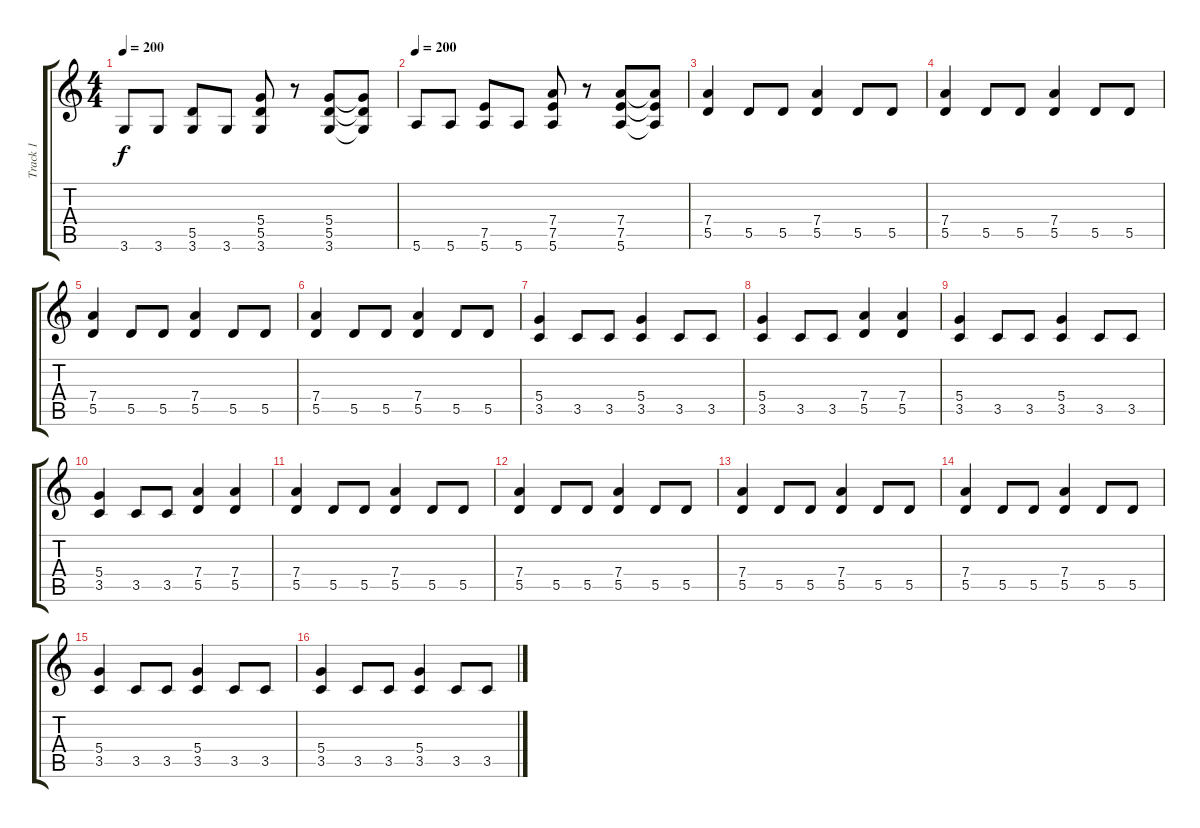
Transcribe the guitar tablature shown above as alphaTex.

\track ("Track 1" "Track 1") {instrument distortionguitar}
\staff {score tabs}
\tuning (E4 B3 G3 D3 A2 E2) {hide}
\ts (4 4)
\tempo 200
\clef g2
\ks c
3.6.8{dy f} 3.6.8 (5.5 3.6).8 3.6.8 (5.4 5.5 3.6).8 r.8 (5.4 5.5 3.6).8 (5.4{t} 5.5{t} 3.6{t}).8 |
\tempo 200
5.6.8 5.6.8 (7.5 5.6).8 5.6.8 (7.4 7.5 5.6).8 r.8 (7.4 7.5 5.6).8 (7.4{t} 7.5{t} 5.6{t}).8 |
(7.4 5.5).4 5.5.8 5.5.8 (7.4 5.5).4 5.5.8 5.5.8 |
(7.4 5.5).4 5.5.8 5.5.8 (7.4 5.5).4 5.5.8 5.5.8 |
(7.4 5.5).4 5.5.8 5.5.8 (7.4 5.5).4 5.5.8 5.5.8 |
(7.4 5.5).4 5.5.8 5.5.8 (7.4 5.5).4 5.5.8 5.5.8 |
(5.4 3.5).4 3.5.8 3.5.8 (5.4 3.5).4 3.5.8 3.5.8 |
(5.4 3.5).4 3.5.8 3.5.8 (7.4 5.5).4 (7.4 5.5).4 |
(5.4 3.5).4 3.5.8 3.5.8 (5.4 3.5).4 3.5.8 3.5.8 |
(5.4 3.5).4 3.5.8 3.5.8 (7.4 5.5).4 (7.4 5.5).4 |
(7.4 5.5).4 5.5.8 5.5.8 (7.4 5.5).4 5.5.8 5.5.8 |
(7.4 5.5).4 5.5.8 5.5.8 (7.4 5.5).4 5.5.8 5.5.8 |
(7.4 5.5).4 5.5.8 5.5.8 (7.4 5.5).4 5.5.8 5.5.8 |
(7.4 5.5).4 5.5.8 5.5.8 (7.4 5.5).4 5.5.8 5.5.8 |
(5.4 3.5).4 3.5.8 3.5.8 (5.4 3.5).4 3.5.8 3.5.8 |
(5.4 3.5).4 3.5.8 3.5.8 (5.4 3.5).4 3.5.8 3.5.8
